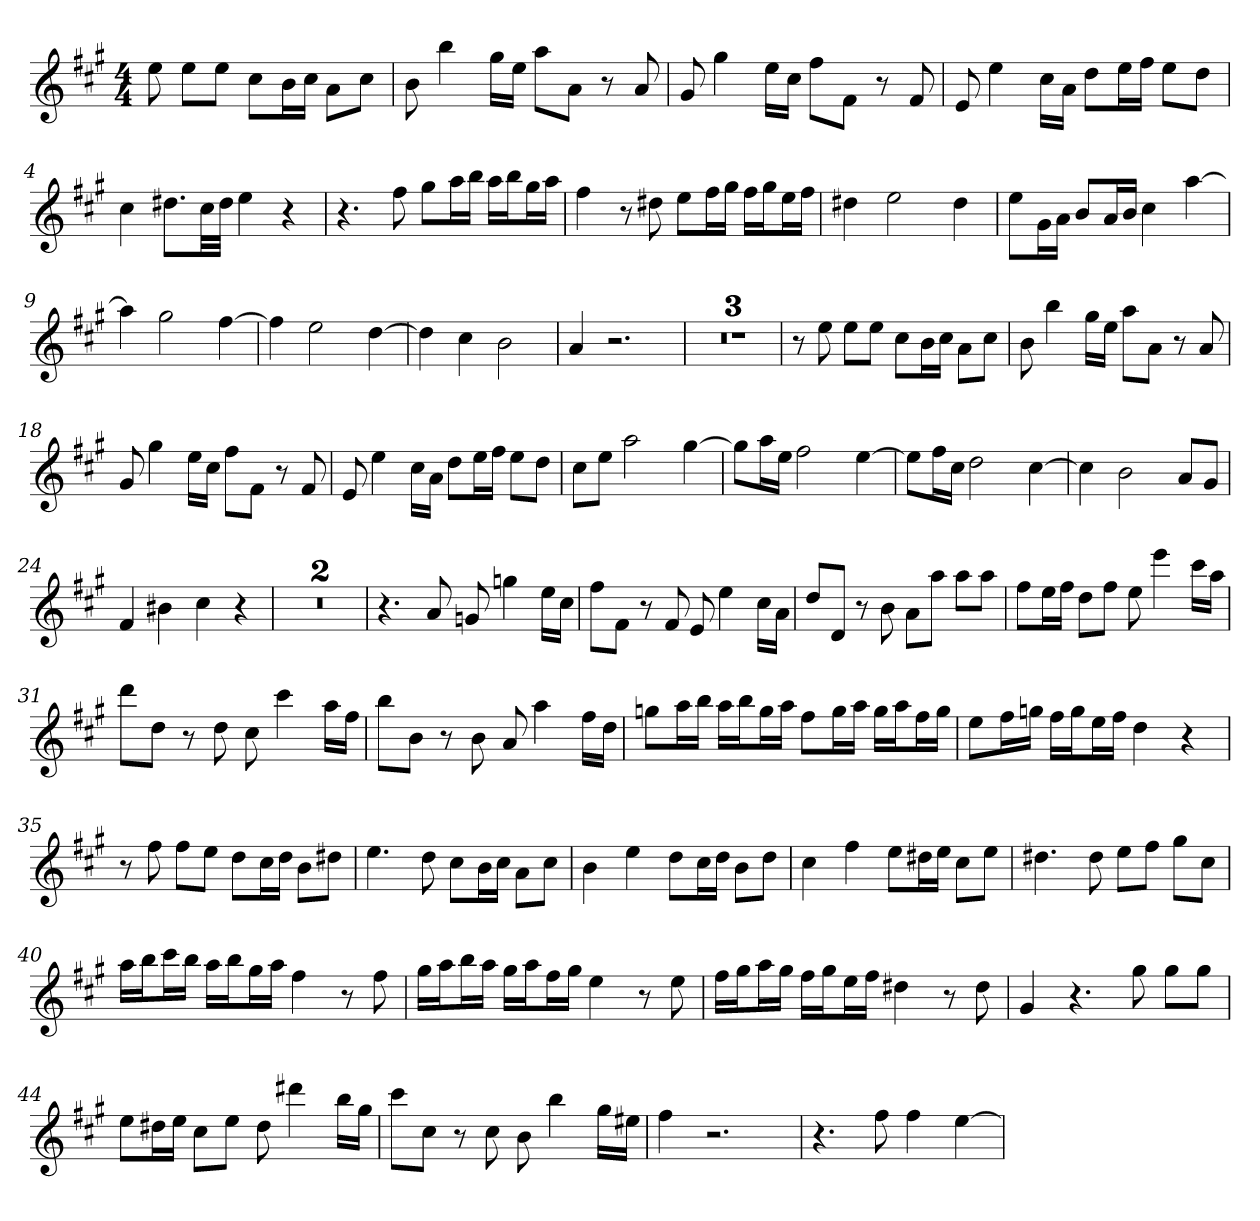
**kern
*part1
*staff1
*k[f#c#g#]
*A:
*M4/4
=
8ee
8eeL
8eeJ
8cc#L
16bL
16cc#JJ
8aL
8cc#J
=1
8b
4bb
16gg#LL
16eeJJ
8aaL
8aJ
8r
8a
=2
8g#
4gg#
16eeLL
16cc#JJ
8ff#L
8f#J
8r
8f#
=3
8e
4ee
16cc#LL
16aJJ
8ddL
16eeL
16ff#JJ
8eeL
8ddJ
=4
4cc#
8.dd#XL
32cc#LL
32dd#JJJ
4ee
4r
=5
4.r
8ff#
8gg#L
16aaL
16bbJJ
16aaLL
16bbJ
16gg#L
16aaJJ
=6
4ff#
8r
8dd#X
8eeL
16ff#L
16gg#JJ
16ff#LL
16gg#J
16eeL
16ff#JJ
=7
4dd#X
2ee
4dd#
=8
8eeL
16g#L
16aJJ
8bL
16aL
16bJJ
4cc#
[4aa
=9
4aa]
2gg#
[4ff#
=10
4ff#]
2ee
[4dd
=11
4dd]
4cc#
2b
=12
4a
2.r
=13
1r
=14
1r
=15
1r
=16
8r
8ee
8eeL
8eeJ
8cc#L
16bL
16cc#JJ
8aL
8cc#J
=17
8b
4bb
16gg#LL
16eeJJ
8aaL
8aJ
8r
8a
=18
8g#
4gg#
16eeLL
16cc#JJ
8ff#L
8f#J
8r
8f#
=19
8e
4ee
16cc#LL
16aJJ
8ddL
16eeL
16ff#JJ
8eeL
8ddJ
=20
8cc#L
8eeJ
2aa
[4gg#
=21
8gg#L]
16aaL
16eeJJ
2ff#
[4ee
=22
8eeL]
16ff#L
16cc#JJ
2dd
[4cc#
=23
4cc#]
2b
8aL
8g#J
=24
4f#
4b#X
4cc#
4r
=25
1r
=26
1r
=27
4.r
8a
8gn
4ggn
16eeLL
16cc#JJ
=28
8ff#L
8f#J
8r
8f#
8e
4ee
16cc#LL
16aJJ
=29
8ddL
8dJ
8r
8b
8aL
8aaJ
8aaL
8aaJ
=30
8ff#L
16eeL
16ff#JJ
8ddL
8ff#J
8ee
4eee
16ccc#LL
16aaJJ
=31
8dddL
8ddJ
8r
8dd
8cc#
4ccc#
16aaLL
16ff#JJ
=32
8bbL
8bJ
8r
8b
8a
4aa
16ff#LL
16ddJJ
=33
8ggnL
16aaL
16bbJJ
16aaLL
16bbJ
16ggL
16aaJJ
8ff#L
16ggL
16aaJJ
16ggLL
16aaJ
16ff#L
16ggJJ
=34
8eeL
16ff#L
16ggnJJ
16ff#LL
16ggJ
16eeL
16ff#JJ
4dd
4r
=35
8r
8ff#
8ff#L
8eeJ
8ddL
16cc#L
16ddJJ
8bL
8dd#XJ
=36
4.ee
8dd
8cc#L
16bL
16cc#JJ
8aL
8cc#J
=37
4b
4ee
8ddL
16cc#L
16ddJJ
8bL
8ddJ
=38
4cc#
4ff#
8eeL
16dd#XL
16eeJJ
8cc#L
8eeJ
=39
4.dd#X
8dd#
8eeL
8ff#J
8gg#L
8cc#J
=40
16aaLL
16bbJ
16ccc#L
16bbJJ
16aaLL
16bbJ
16gg#L
16aaJJ
4ff#
8r
8ff#
=41
16gg#LL
16aaJ
16bbL
16aaJJ
16gg#LL
16aaJ
16ff#L
16gg#JJ
4ee
8r
8ee
=42
16ff#LL
16gg#J
16aaL
16gg#JJ
16ff#LL
16gg#J
16eeL
16ff#JJ
4dd#X
8r
8dd#
=43
4g#
4.r
8gg#
8gg#L
8gg#J
=44
8eeL
16dd#XL
16eeJJ
8cc#L
8eeJ
8dd#
4ddd#X
16bbLL
16gg#JJ
=45
8ccc#L
8cc#J
8r
8cc#
8b
4bb
16gg#LL
16ee#XJJ
=46
4ff#
2.r
=47
4.r
8ff#
4ff#
[4ee
=
*-
